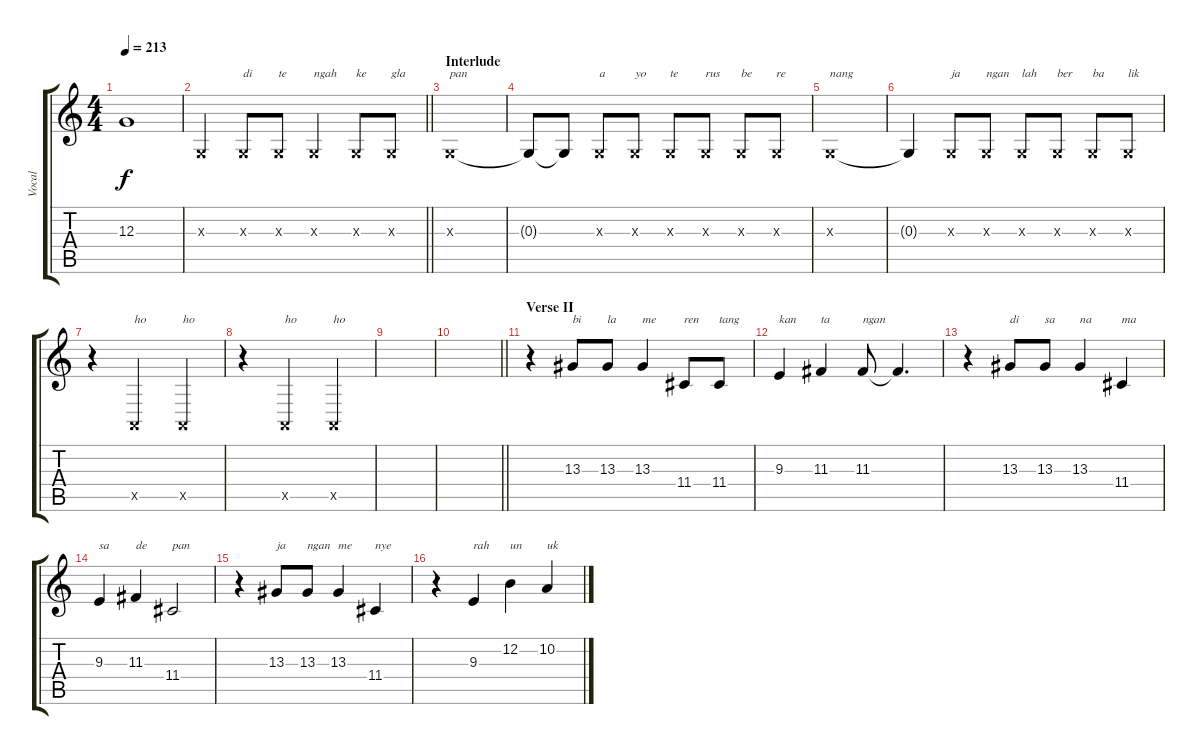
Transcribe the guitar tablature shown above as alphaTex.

\track ("Vocal" "Vocal") {instrument violin}
\staff {score tabs}
\tuning (E4 B3 G3 D3 A2 E2) {hide}
\ts (4 4)
\tempo 213
\clef g2
\ks c
12.3{t}.1{dy f} |
\barLineRight lightlight
0.3{x}.4 0.3{x}.8{txt "di"} 0.3{x}.8{txt "te"} 0.3{x}.4{txt "ngah"} 0.3{x}.8{txt "ke"} 0.3{x}.8{txt "gla"} |
\section ("" "Interlude")
0.3{x}.1{txt "pan"} |
0.3{t}.8 0.3{t}.8 0.3{x}.8{txt "a"} 0.3{x}.8{txt "yo"} 0.3{x}.8{txt "te"} 0.3{x}.8{txt "rus"} 0.3{x}.8{txt "be"} 0.3{x}.8{txt "re"} |
0.3{x}.1{txt "nang"} |
0.3{t}.4 0.3{x}.8{txt "ja"} 0.3{x}.8{txt "ngan"} 0.3{x}.8{txt "lah"} 0.3{x}.8{txt "ber"} 0.3{x}.8{txt "ba"} 0.3{x}.8{txt "lik"} |
r.4 0.5{x}.2{txt "ho"} 0.5{x}.4{txt "ho"} |
r.4 0.5{x}.2{txt "ho"} 0.5{x}.4{txt "ho"} |
|
\barLineRight lightlight
|
\section ("" "Verse II")
r.4 13.3.8{txt "bi"} 13.3.8{txt "la"} 13.3.4{txt "me"} 11.4.8{txt "ren"} 11.4.8{txt "tang"} |
9.3.4{txt "kan"} 11.3.4{txt "ta"} 11.3.8{txt "ngan"} 11.3{t}.4{d} |
r.4 13.3.8{txt "di"} 13.3.8{txt "sa"} 13.3.4{txt "na"} 11.4.4{txt "ma"} |
9.3.4{txt "sa"} 11.3.4{txt "de"} 11.4.2{txt "pan"} |
r.4 13.3.8{txt "ja"} 13.3.8{txt "ngan"} 13.3.4{txt "me"} 11.4.4{txt "nye"} |
r.4 9.3.4{txt "rah"} 12.2.4{txt "un"} 10.2.4{txt "uk"}
